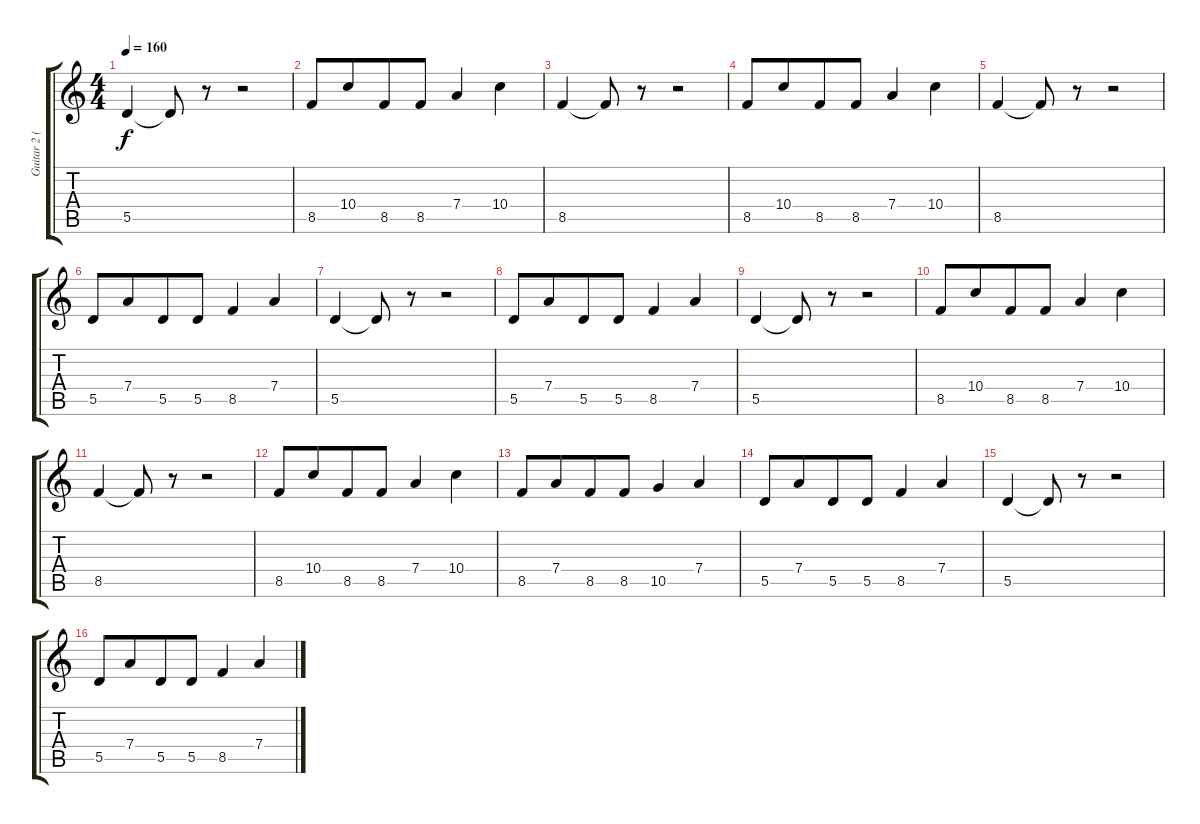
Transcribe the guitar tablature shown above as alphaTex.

\track ("Guitar 2 (Electric)" "Guitar 2 (") {instrument acousticguitarsteel}
\staff {score tabs}
\tuning (E4 B3 G3 D3 A2 E2) {hide}
\ts (4 4)
\tempo 160
\clef g2
\ks c
5.5.4{dy f} 5.5{t}.8 r.8 r.2 |
8.5.8 10.4.8{beam merge} 8.5.8 8.5.8 7.4.4 10.4.4 |
8.5.4 8.5{t}.8 r.8 r.2 |
8.5.8 10.4.8{beam merge} 8.5.8 8.5.8 7.4.4 10.4.4 |
8.5.4 8.5{t}.8 r.8 r.2 |
5.5.8 7.4.8{beam merge} 5.5.8 5.5.8 8.5.4 7.4.4 |
5.5.4 5.5{t}.8 r.8 r.2 |
5.5.8 7.4.8{beam merge} 5.5.8 5.5.8 8.5.4 7.4.4 |
5.5.4 5.5{t}.8 r.8 r.2 |
8.5.8 10.4.8{beam merge} 8.5.8 8.5.8 7.4.4 10.4.4 |
8.5.4 8.5{t}.8 r.8 r.2 |
8.5.8 10.4.8{beam merge} 8.5.8 8.5.8 7.4.4 10.4.4 |
8.5.8 7.4.8{beam merge} 8.5.8 8.5.8 10.5.4 7.4.4 |
5.5.8 7.4.8{beam merge} 5.5.8 5.5.8 8.5.4 7.4.4 |
5.5.4 5.5{t}.8 r.8 r.2 |
5.5.8 7.4.8{beam merge} 5.5.8 5.5.8 8.5.4 7.4.4
